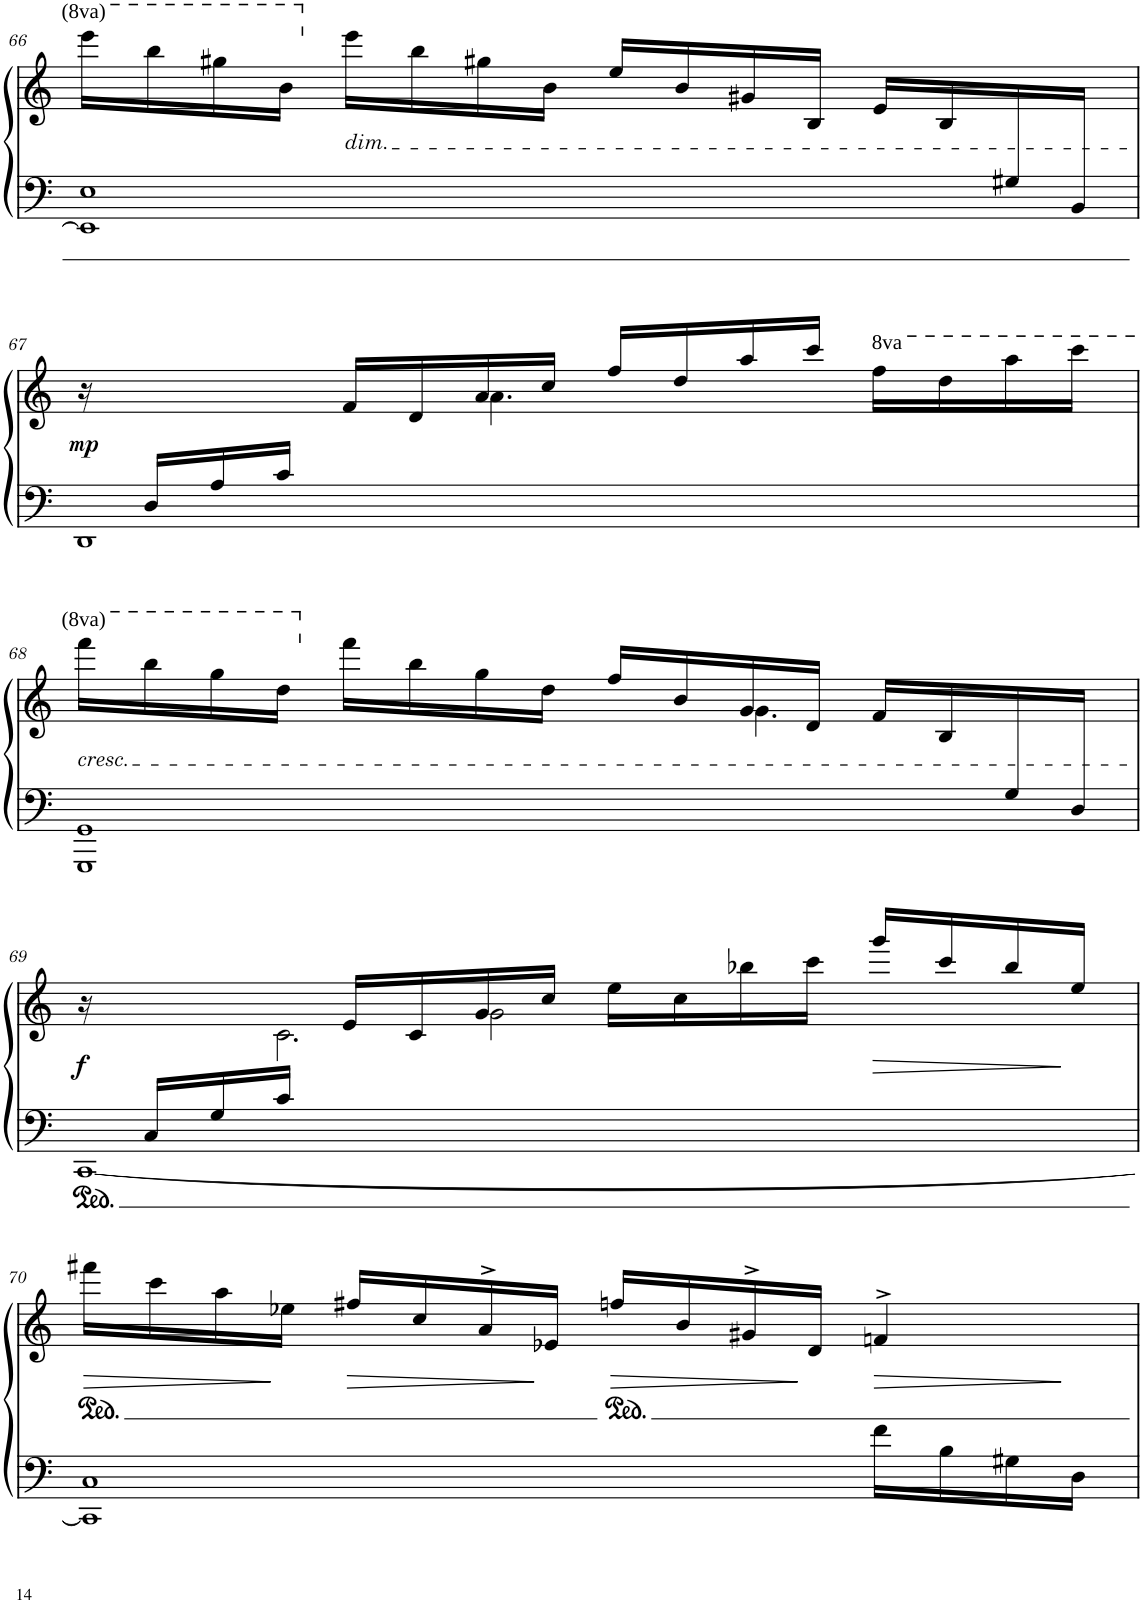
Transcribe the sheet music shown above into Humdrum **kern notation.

**kern	**kern	**dynam
*part1	*part1	*part1
*staff2	*staff1	*staff1/2
*I"Piano	*	*
*I'Pno	*	*
!!LO:PB:g=z
*clefF4	*clefG2	*
*k[]	*k[]	*
*M4/4	*M4/4	*
*met(c)	*met(c)	*
=66	=66	=66
*^	*	*
2..ryy	1EE] 1E	16eeee\LL	.
.	.	16bbb\	.
.	.	16ggg#X\	.
.	.	16bb\JJ	.
!	!	!LO:TX:b:i:t=dim.	!
.	.	16eee\LL	.
.	.	16bb\	.
.	.	16gg#X\	.
.	.	16b\JJ	.
.	.	16ee/LL	.
.	.	16b/	.
.	.	16g#X/	.
.	.	16B/JJ	.
.	.	16e/LL	.
.	.	16B/	.
16G#X/	.	8ryy	.
16BB/JJ	.	.	.
!!LO:LB:g=z
=67	=67	=67	=67
*	*	*^	*
!	!	!	!	!LO:DY:b
16ryy	1DD	16r	4.ryy	mp
16D/LL	.	8.ryy	.	.
16A/	.	.	.	.
16c/JJ	.	.	.	.
2.ryy	.	16f/LL	.	.
.	.	16d/	.	.
.	.	16a/	4.a\	.
.	.	16cc/JJ	.	.
.	.	16ff/LL	.	.
.	.	16dd/	.	.
.	.	16aa/	.	.
.	.	16ccc/JJ	.	.
*	*	*8va	*	*
.	.	16fff\LL	4ryy	.
.	.	16ddd\	.	.
.	.	16aaa\	.	.
.	.	16cccc\JJ	.	.
!!LO:LB:g=z	!!
=68	=68	=68	=68	=68
!	!	!LO:TX:b:i:t=cresc.	!	!
2..ryy	1GGG 1GG	16ffff\LL	8ryy	.
.	.	16bbb\	.	.
*	*	*v	*v	*
.	.	16ggg\	.
.	.	16ddd\JJ	.
*	*	*X8va	*
.	.	16fff\LL	.
.	.	16bb\	.
.	.	16gg\	.
.	.	16dd\JJ	.
.	.	16ff/LL	.
.	.	16b/	.
*	*	*^	*
.	.	16g/	4.g\	.
.	.	16d/JJ	.	.
.	.	16f/LL	.	.
.	.	16B/	.	.
16G/	.	8ryy	.	.
16D/JJ	.	.	.	.
!!LO:LB:g=z
=69	=69	=69	=69	=69
*	*	*	*^	*
!	!	!	!	!	!LO:DY:b
16ryy	[1CC	16r	8.ryy	4.ryy	f
16C/LL	.	8.ryy	.	.	.
16G/	.	.	.	.	.
16c/JJ	.	.	2.c\	.	.
2.ryy	.	16e/LL	.	.	.
.	.	16c/	.	.	.
.	.	16g/	.	2g\	.
.	.	16cc/JJ	.	.	.
.	.	16ee\LL	.	.	.
.	.	16cc\	.	.	.
.	.	16bb-X\	.	.	.
.	.	16ccc\JJ	.	.	.
!	!	!	!	!	!LO:HP:b
.	.	16ggg/LL	.	.	>
.	.	16ccc/	.	.	.
.	.	16bb-/	.	8ryy	.
.	.	16ee/JJ	16ryy	.	]
*	*	*	*v	*v	*
!!LO:LB:g=z
=70	=70	=70	=70	=70
!	!	!	!	!LO:HP:b
2.ryy	1CC] 1C	16fff#X\LL	2.ryy	>
.	.	16ccc\	.	.
.	.	16aa\	.	.
.	.	16ee-X\JJ	.	]
!	!	!	!	!LO:HP:b
.	.	16ff#X/LL	.	>
.	.	16cc/	.	.
.	.	16a^>/	.	.
.	.	16e-X/JJ	.	]
!	!	!	!	!LO:HP:b
.	.	16ffn/LL	.	>
.	.	16b/	.	.
.	.	16g#X^>/	.	.
.	.	16d/JJ	.	]
16f\LL	.	4ryy	4fn^/	.
16B\	.	.	.	.
16G#X\	.	.	.	.
16D\JJ	.	.	.	.
*v	*v	*	*	*
*	*v	*v	*
=	=	=
*-	*-	*-
